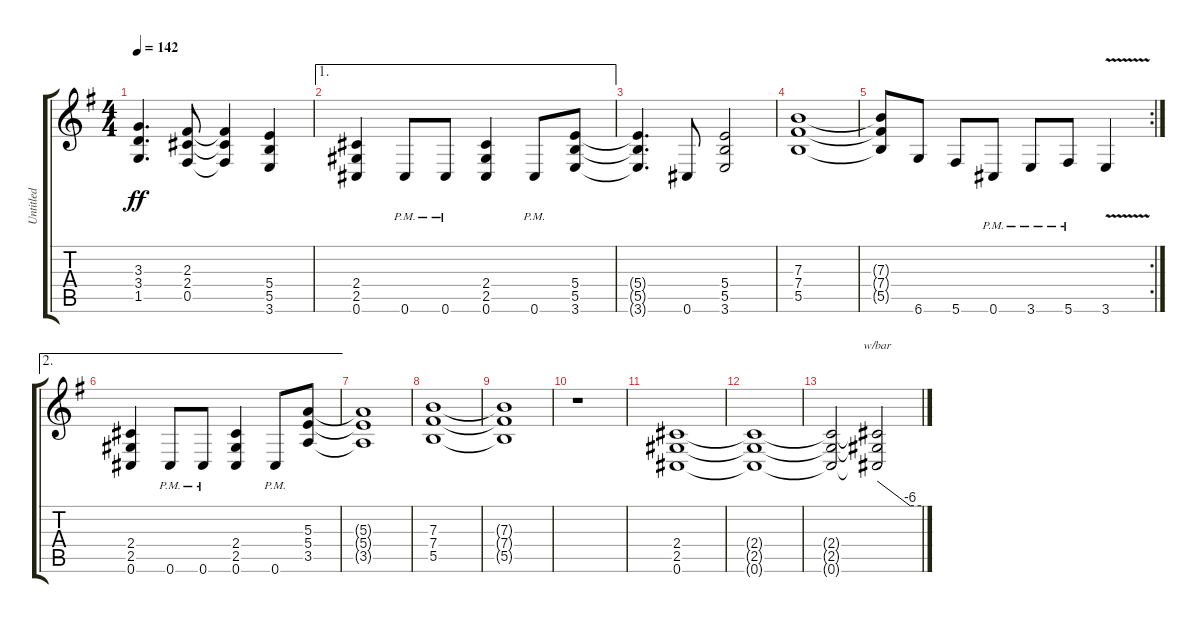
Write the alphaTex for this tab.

\track ("Untitled" "Untitled") {instrument distortionguitar}
\staff {score tabs}
\tuning (Db4 Ab3 E3 B2 Gb2 Db2) {hide}
\ts (4 4)
\tempo 142
\clef g2
\ks g
(3.3 3.4 1.5).4{d dy ff} (2.3 2.4 0.5).8 (2.3{t} 2.4{t} 0.5{t}).4 (5.4 5.5 3.6).4 |
\ae 1
(2.4 2.5 0.6).4 0.6{pm}.8 0.6{pm}.8 (2.4 2.5 0.6).4 0.6{pm}.8 (5.4 5.5 3.6).8 |
(5.4{t} 5.5{t} 3.6{t}).4{d} 0.6.8 (5.4 5.5 3.6).2 |
(7.3 7.4 5.5).1 |
\rc 2
(7.3{t} 7.4{t} 5.5{t}).8 6.6.8 5.6.8 0.6{pm}.8 3.6{pm}.8 5.6{pm}.8 3.6{v}.4 |
\ae 2
(2.4 2.5 0.6).4 0.6{pm}.8 0.6{pm}.8 (2.4 2.5 0.6).4 0.6{pm}.8 (5.3 5.4 3.5).8 |
(5.3{t} 5.4{t} 3.5{t}).1 |
(7.3 7.4 5.5).1 |
(7.3{t} 7.4{t} 5.5{t}).1 |
r.1 |
(2.4 2.5 0.6).1 |
(2.4{t} 2.5{t} 0.6{t}).1 |
(2.4{t} 2.5{t} 0.6{t}).2 (2.4{t} 2.5{t} 0.6{t}).2{tbe (custom default 0 0 45 -24 60 -24)}
